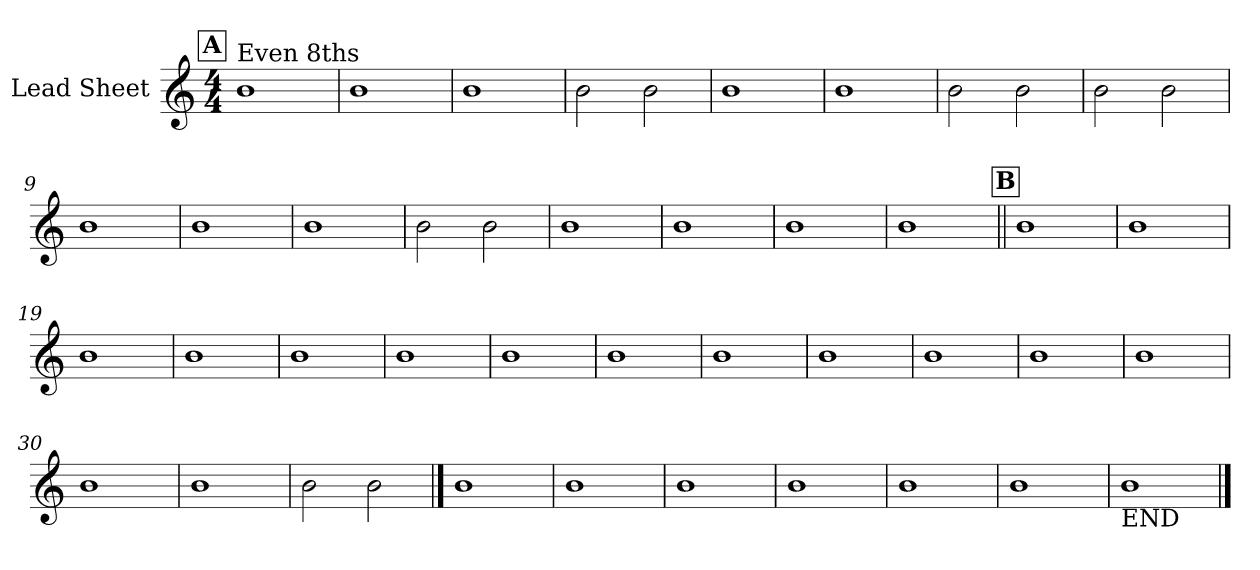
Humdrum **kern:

**kern
*part1
*staff1
*I"Lead Sheet
*clefG2
*k[]
*M4/4
!!LO:REH:place=s1:a:fs=14:t=A
=1
!LO:TX:a:t=Even 8ths
1b
=2
1b
=3
1b
=4
2b\
2b\
!!LO:LB:g=z
=5
1b
=6
1b
=7
2b\
2b\
=8
2b\
2b\
!!LO:LB:g=z
=9
1b
=10
1b
=11
1b
=12
2b\
2b\
!!LO:LB:g=z
=13
1b
=14
1b
=15
1b
=16
1b
!!LO:LB:g=z
!!LO:REH:place=s1:a:fs=14:t=B
=17||
1b
=18
1b
=19
1b
=20
1b
!!LO:LB:g=z
=21
1b
=22
1b
=23
1b
=24
1b
!!LO:LB:g=z
=25
1b
=26
1b
=27
1b
=28
1b
!!LO:LB:g=z
=29
1b
=30
1b
=31
1b
=32
2b\
2b\
!!LO:LB:g=z
==33
1b
=34
1b
=35
1b
=36
1b
!!LO:LB:g=z
=37
1b
=38
1b
=39
!LO:TX:b:t=END
1b
==
*-
